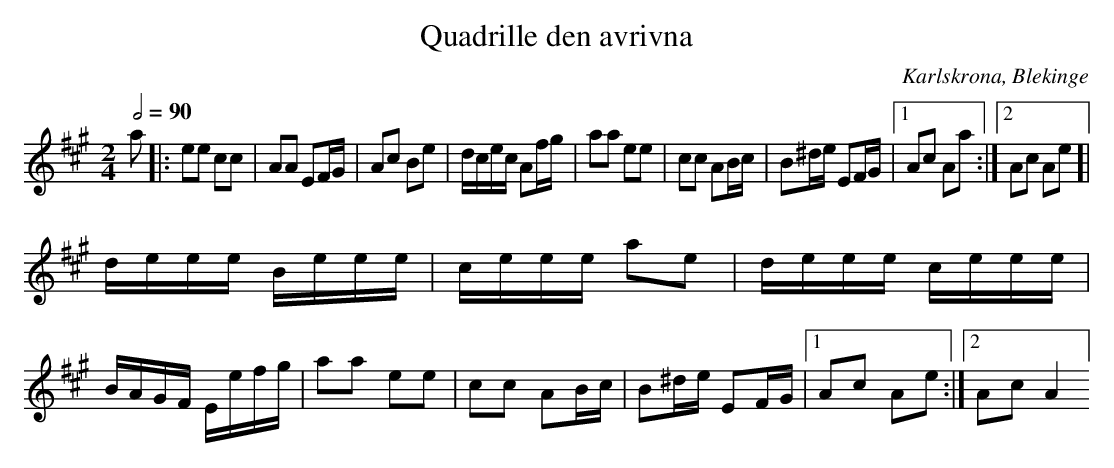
X:1
T:Quadrille den avrivna
O:Karlskrona, Blekinge
M:2/4
L:1/16
K:A
Q:1/2=90
a2|:e2e2 c2c2|A2A2 E2FG|A2c2 B2e2|dcec A2fg|a2a2 e2e2|c2c2 A2Bc|B2^de E2FG|[1 A2c2 A2a2:|[2 A2c2 A2e2]|
deee Beee|ceee a2e2|deee ceee|BAGF Eefg|a2a2 e2e2|c2c2 A2Bc|B2^de E2FG|[1 A2c2 A2e2:|[2 A2c2 A4]
